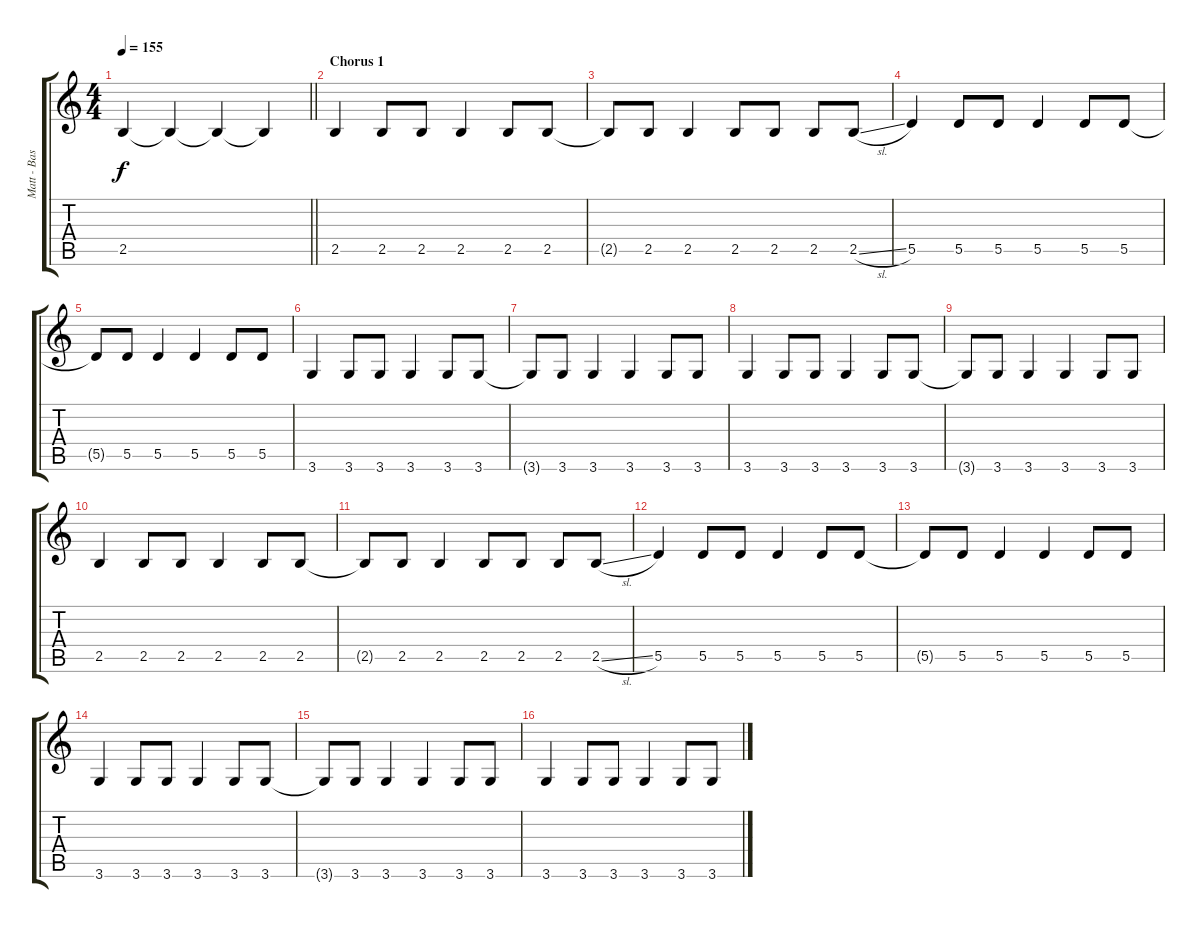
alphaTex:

\track ("Matt - Bass" "Matt - Bas") {instrument electricbassfinger}
\staff {score tabs}
\tuning (E4 B3 G3 D3 A2 E2) {hide}
\ts (4 4)
\tempo 155
\clef g2
\barLineRight lightlight
\ks c
2.5{t}.4{dy f} 2.5{t}.4 2.5{t}.4 2.5{t}.4 |
\section ("" "Chorus 1")
2.5.4 2.5.8 2.5.8 2.5.4 2.5.8 2.5.8 |
2.5{t}.8 2.5.8 2.5.4 2.5.8 2.5.8 2.5.8 2.5{sl}.8 |
5.5.4 5.5.8 5.5.8 5.5.4 5.5.8 5.5.8 |
5.5{t}.8 5.5.8 5.5.4 5.5.4 5.5.8 5.5.8 |
3.6.4 3.6.8 3.6.8 3.6.4 3.6.8 3.6.8 |
3.6{t}.8 3.6.8 3.6.4 3.6.4 3.6.8 3.6.8 |
3.6.4 3.6.8 3.6.8 3.6.4 3.6.8 3.6.8 |
3.6{t}.8 3.6.8 3.6.4 3.6.4 3.6.8 3.6.8 |
2.5.4 2.5.8 2.5.8 2.5.4 2.5.8 2.5.8 |
2.5{t}.8 2.5.8 2.5.4 2.5.8 2.5.8 2.5.8 2.5{sl}.8 |
5.5.4 5.5.8 5.5.8 5.5.4 5.5.8 5.5.8 |
5.5{t}.8 5.5.8 5.5.4 5.5.4 5.5.8 5.5.8 |
3.6.4 3.6.8 3.6.8 3.6.4 3.6.8 3.6.8 |
3.6{t}.8 3.6.8 3.6.4 3.6.4 3.6.8 3.6.8 |
3.6.4 3.6.8 3.6.8 3.6.4 3.6.8 3.6.8
